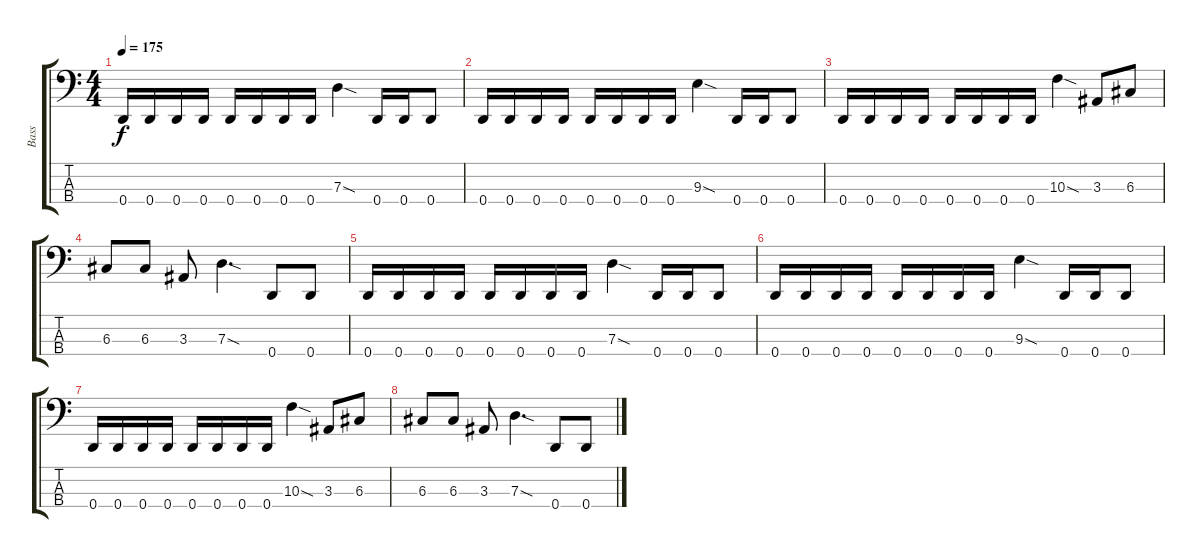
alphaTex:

\track ("Bass" "Bass") {instrument electricbasspick}
\staff {score tabs}
\tuning (F2 C2 G1 D1) {hide}
\ts (4 4)
\tempo 175
\clef f4
\ks c
0.4.16{dy f} 0.4.16 0.4.16 0.4.16 0.4.16 0.4.16 0.4.16 0.4.16 7.3{sod}.4 0.4.16 0.4.16 0.4.8 |
0.4.16 0.4.16 0.4.16 0.4.16 0.4.16 0.4.16 0.4.16 0.4.16 9.3{sod}.4 0.4.16 0.4.16 0.4.8 |
0.4.16 0.4.16 0.4.16 0.4.16 0.4.16 0.4.16 0.4.16 0.4.16 10.3{sod}.4 3.3.8 6.3.8 |
6.3.8 6.3.8 3.3.8 7.3{sod}.4{d} 0.4.8 0.4.8 |
0.4.16 0.4.16 0.4.16 0.4.16 0.4.16 0.4.16 0.4.16 0.4.16 7.3{sod}.4 0.4.16 0.4.16 0.4.8 |
0.4.16 0.4.16 0.4.16 0.4.16 0.4.16 0.4.16 0.4.16 0.4.16 9.3{sod}.4 0.4.16 0.4.16 0.4.8 |
0.4.16 0.4.16 0.4.16 0.4.16 0.4.16 0.4.16 0.4.16 0.4.16 10.3{sod}.4 3.3.8 6.3.8 |
6.3.8 6.3.8 3.3.8 7.3{sod}.4{d} 0.4.8 0.4.8
